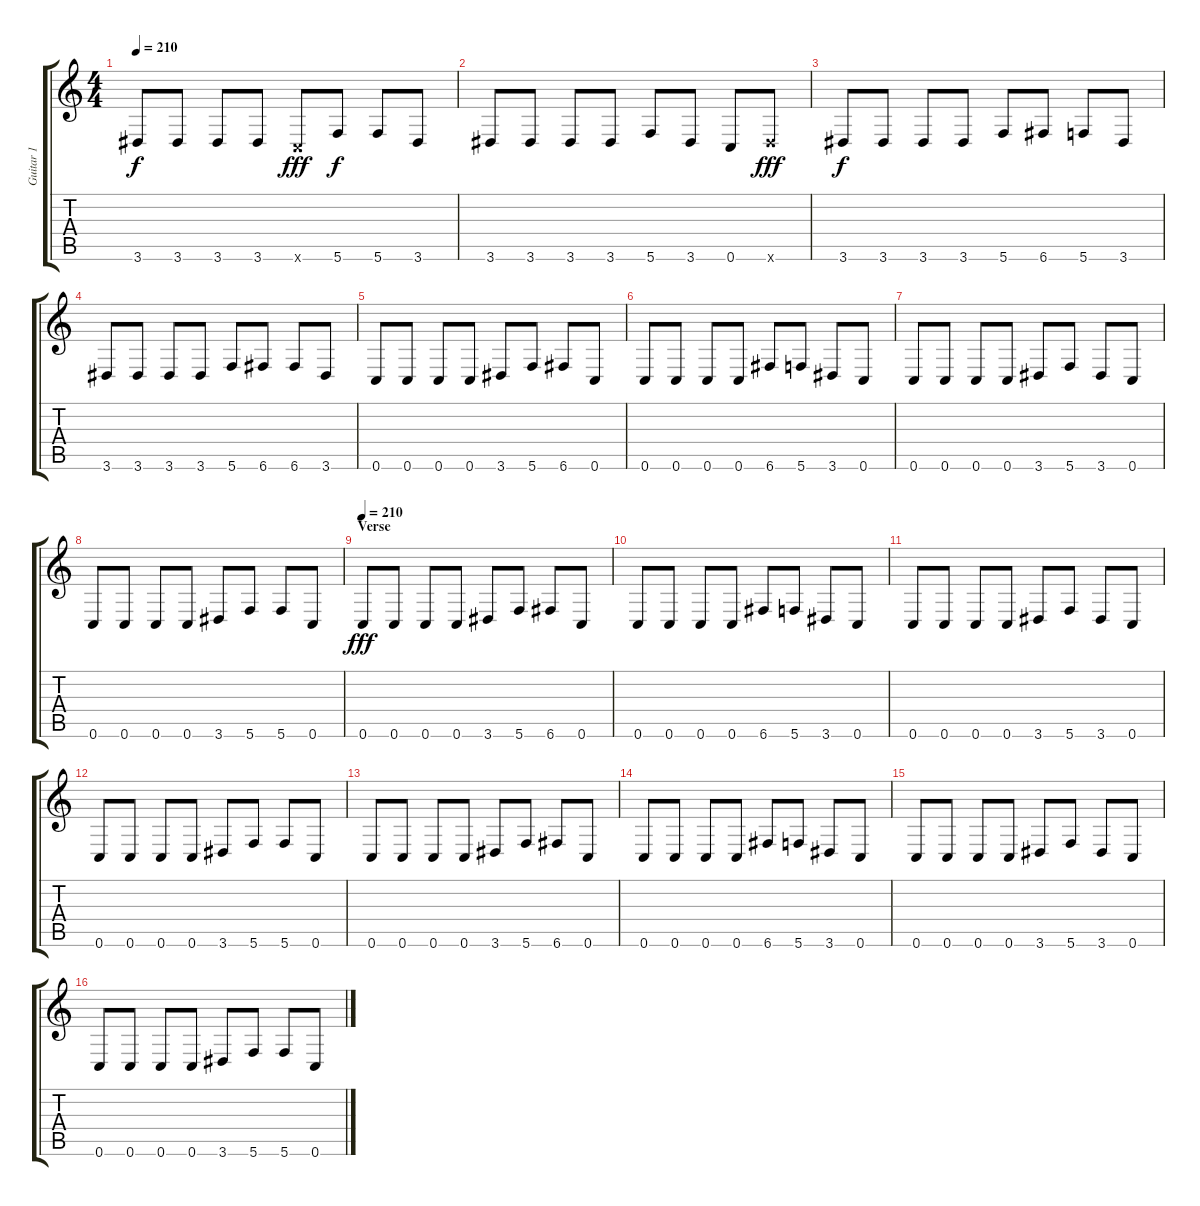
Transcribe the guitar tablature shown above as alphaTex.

\track ("Guitar 1" "Guitar 1") {instrument overdrivenguitar}
\staff {score tabs}
\tuning (D4 A3 F3 C3 G2 C2) {hide}
\ts (4 4)
\tempo 210
\clef g2
\ks c
3.6.8{dy f} 3.6.8 3.6.8 3.6.8 0.6{x}.8{dy fff} 5.6.8{dy f} 5.6.8 3.6.8 |
3.6.8 3.6.8 3.6.8 3.6.8 5.6.8 3.6.8 0.6.8 3.6{x}.8{dy fff} |
3.6.8{dy f} 3.6.8 3.6.8 3.6.8 5.6.8 6.6.8 5.6.8 3.6.8 |
3.6.8 3.6.8 3.6.8 3.6.8 5.6.8 6.6.8 6.6.8 3.6.8 |
0.6.8 0.6.8 0.6.8 0.6.8 3.6.8 5.6.8 6.6.8 0.6.8 |
0.6.8 0.6.8 0.6.8 0.6.8 6.6.8 5.6.8 3.6.8 0.6.8 |
0.6.8 0.6.8 0.6.8 0.6.8 3.6.8 5.6.8 3.6.8 0.6.8 |
0.6.8 0.6.8 0.6.8 0.6.8 3.6.8 5.6.8 5.6.8 0.6.8 |
\section ("" "Verse")
\tempo 210
0.6.8{dy fff} 0.6.8 0.6.8 0.6.8 3.6.8 5.6.8 6.6.8 0.6.8 |
0.6.8 0.6.8 0.6.8 0.6.8 6.6.8 5.6.8 3.6.8 0.6.8 |
0.6.8 0.6.8 0.6.8 0.6.8 3.6.8 5.6.8 3.6.8 0.6.8 |
0.6.8 0.6.8 0.6.8 0.6.8 3.6.8 5.6.8 5.6.8 0.6.8 |
0.6.8 0.6.8 0.6.8 0.6.8 3.6.8 5.6.8 6.6.8 0.6.8 |
0.6.8 0.6.8 0.6.8 0.6.8 6.6.8 5.6.8 3.6.8 0.6.8 |
0.6.8 0.6.8 0.6.8 0.6.8 3.6.8 5.6.8 3.6.8 0.6.8 |
0.6.8 0.6.8 0.6.8 0.6.8 3.6.8 5.6.8 5.6.8 0.6.8
